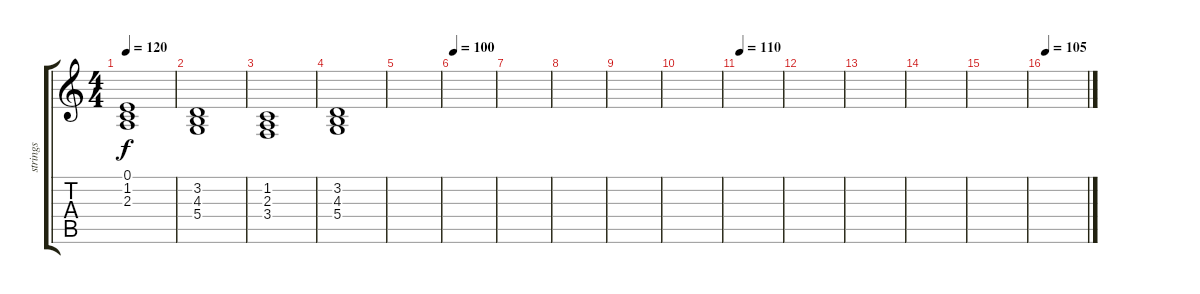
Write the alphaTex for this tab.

\track ("strings" "strings") {instrument stringensemble1}
\staff {score tabs}
\tuning (E4 B3 G3 D3 A2 E2) {hide}
\ts (4 4)
\tempo 120
\tempo 100
\tempo 120
\clef g2
\ks c
(0.1 1.2 2.3).1{dy f instrument stringensemble1} |
(3.2 4.3 5.4).1 |
(1.2 2.3 3.4).1 |
(3.2 4.3 5.4).1 |
|
\tempo 100
|
|
|
|
|
\tempo 110
|
|
|
|
|
\tempo 105
